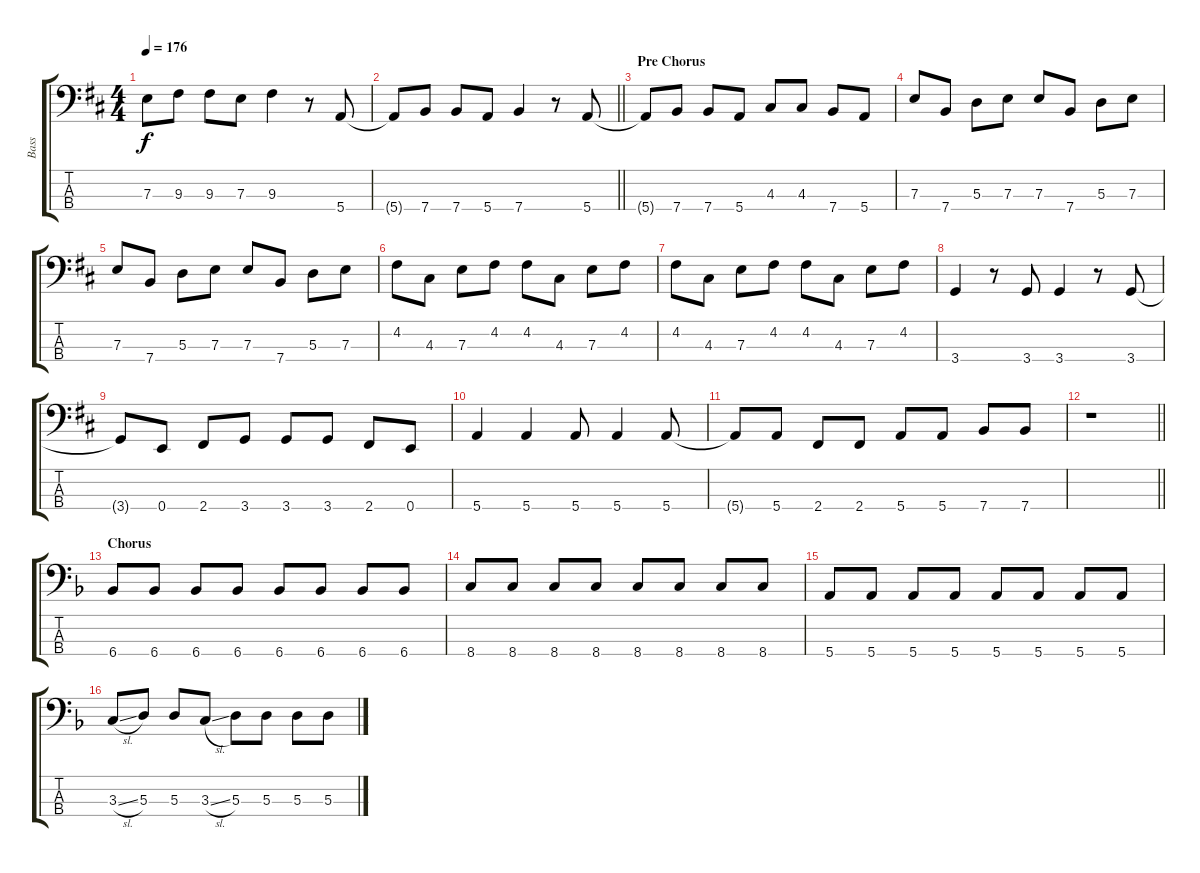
\track ("Bass" "Bass") {instrument electricbassfinger}
\staff {score tabs}
\tuning (G2 D2 A1 E1) {hide}
\ts (4 4)
\tempo 176
\clef f4
\ks d
7.3{t}.8{dy f} 9.3.8 9.3.8 7.3.8 9.3.4 r.8 5.4.8 |
\barLineRight lightlight
5.4{t}.8 7.4.8 7.4.8 5.4.8 7.4.4 r.8 5.4.8 |
\section ("" "Pre Chorus")
5.4{t}.8 7.4.8 7.4.8 5.4.8 4.3.8 4.3.8 7.4.8 5.4.8 |
7.3.8 7.4.8 5.3.8 7.3.8 7.3.8 7.4.8 5.3.8 7.3.8 |
7.3.8 7.4.8 5.3.8 7.3.8 7.3.8 7.4.8 5.3.8 7.3.8 |
4.2.8 4.3.8 7.3.8 4.2.8 4.2.8 4.3.8 7.3.8 4.2.8 |
4.2.8 4.3.8 7.3.8 4.2.8 4.2.8 4.3.8 7.3.8 4.2.8 |
3.4.4 r.8 3.4.8 3.4.4 r.8 3.4.8 |
3.4{t}.8 0.4.8 2.4.8 3.4.8 3.4.8 3.4.8 2.4.8 0.4.8 |
5.4.4 5.4.4 5.4.8 5.4.4 5.4.8 |
5.4{t}.8 5.4.8 2.4.8 2.4.8 5.4.8 5.4.8 7.4.8 7.4.8 |
\barLineRight lightlight
r.1 |
\section ("" "Chorus")
\ks f
6.4.8 6.4.8 6.4.8 6.4.8 6.4.8 6.4.8 6.4.8 6.4.8 |
8.4.8 8.4.8 8.4.8 8.4.8 8.4.8 8.4.8 8.4.8 8.4.8 |
5.4.8 5.4.8 5.4.8 5.4.8 5.4.8 5.4.8 5.4.8 5.4.8 |
3.3{sl}.8 5.3.8 5.3.8 3.3{sl}.8 5.3.8 5.3.8 5.3.8 5.3.8
